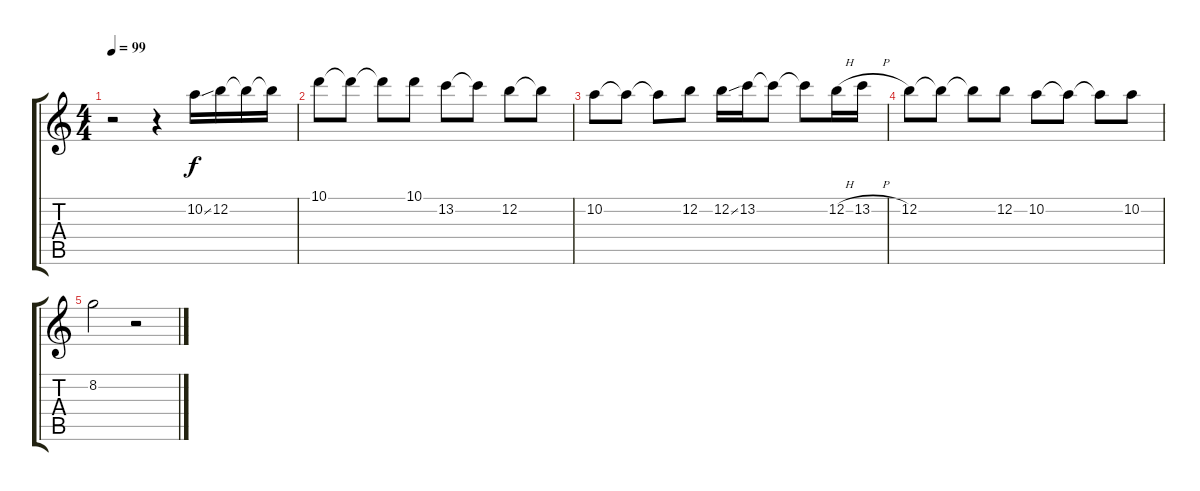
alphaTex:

\track "" {instrument overdrivenguitar}
\staff {score tabs}
\tuning (E4 B3 G3 D3 A2 E2) {hide}
\ts (4 4)
\tempo 99
\clef g2
\ks c
r.2{dy f instrument overdrivenguitar} r.4 10.2{ss}.16 12.2.16 12.2{t}.16 12.2{t}.16 |
10.1.8 10.1{t}.8 10.1{t}.8 10.1.8 13.2.8 13.2{t}.8 12.2.8 12.2{t}.8 |
10.2.8 10.2{t}.8 10.2{t}.8 12.2.8 12.2{ss}.16 13.2.16 13.2{t}.8 13.2{t}.8 12.2{h}.16 13.2{h}.16 |
12.2.8 12.2{t}.8 12.2{t}.8 12.2.8 10.2.8 10.2{t}.8 10.2{t}.8 10.2.8 |
8.2.2 r.2
